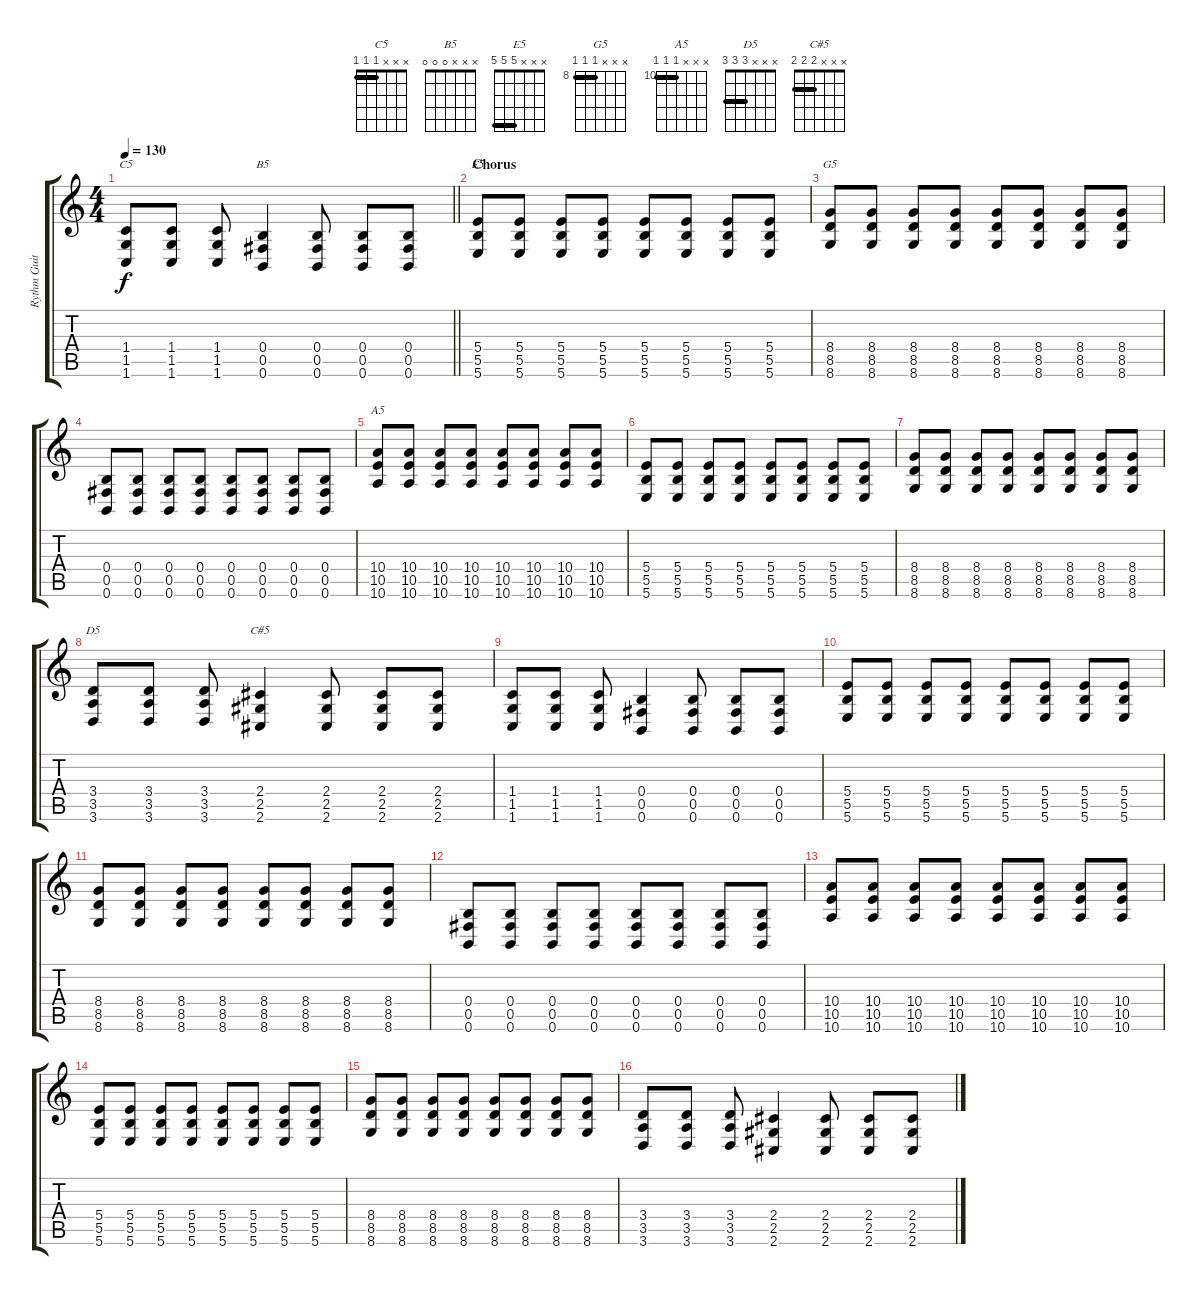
\track ("Rythm Guitar" "Rythm Guit") {instrument overdrivenguitar}
\staff {score tabs}
\tuning (Db4 Ab3 E3 B2 Gb2 B1) {hide}
\chord ("C5" x x x 1 1 1) {barre 1}
\chord ("B5" x x x 0 0 0)
\chord ("E5" x x x 5 5 5) {barre 5}
\chord ("G5" x x x 8 8 8) {firstfret 8 barre 8}
\chord ("A5" x x x 10 10 10) {firstfret 10 barre 10}
\chord ("D5" x x x 3 3 3) {barre 3}
\chord ("C#5" x x x 2 2 2) {barre 2}
\ts (4 4)
\tempo 130
\clef g2
\barLineRight lightlight
\ks c
(1.4 1.5 1.6).8{ch "C5" dy f} (1.4 1.5 1.6).8 (1.4 1.5 1.6).8 (0.4 0.5 0.6).4{ch "B5"} (0.4 0.5 0.6).8 (0.4 0.5 0.6).8 (0.4 0.5 0.6).8 |
\section ("" "Chorus")
(5.4 5.5 5.6).8{ch "E5"} (5.4 5.5 5.6).8 (5.4 5.5 5.6).8 (5.4 5.5 5.6).8 (5.4 5.5 5.6).8 (5.4 5.5 5.6).8 (5.4 5.5 5.6).8 (5.4 5.5 5.6).8 |
(8.4 8.5 8.6).8{ch "G5"} (8.4 8.5 8.6).8 (8.4 8.5 8.6).8 (8.4 8.5 8.6).8 (8.4 8.5 8.6).8 (8.4 8.5 8.6).8 (8.4 8.5 8.6).8 (8.4 8.5 8.6).8 |
(0.4 0.5 0.6).8 (0.4 0.5 0.6).8 (0.4 0.5 0.6).8 (0.4 0.5 0.6).8 (0.4 0.5 0.6).8 (0.4 0.5 0.6).8 (0.4 0.5 0.6).8 (0.4 0.5 0.6).8 |
(10.4 10.5 10.6).8{ch "A5"} (10.4 10.5 10.6).8 (10.4 10.5 10.6).8 (10.4 10.5 10.6).8 (10.4 10.5 10.6).8 (10.4 10.5 10.6).8 (10.4 10.5 10.6).8 (10.4 10.5 10.6).8 |
(5.4 5.5 5.6).8 (5.4 5.5 5.6).8 (5.4 5.5 5.6).8 (5.4 5.5 5.6).8 (5.4 5.5 5.6).8 (5.4 5.5 5.6).8 (5.4 5.5 5.6).8 (5.4 5.5 5.6).8 |
(8.4 8.5 8.6).8 (8.4 8.5 8.6).8 (8.4 8.5 8.6).8 (8.4 8.5 8.6).8 (8.4 8.5 8.6).8 (8.4 8.5 8.6).8 (8.4 8.5 8.6).8 (8.4 8.5 8.6).8 |
(3.4 3.5 3.6).8{ch "D5"} (3.4 3.5 3.6).8 (3.4 3.5 3.6).8 (2.4 2.5 2.6).4{ch "C#5"} (2.4 2.5 2.6).8 (2.4 2.5 2.6).8 (2.4 2.5 2.6).8 |
(1.4 1.5 1.6).8 (1.4 1.5 1.6).8 (1.4 1.5 1.6).8 (0.4 0.5 0.6).4 (0.4 0.5 0.6).8 (0.4 0.5 0.6).8 (0.4 0.5 0.6).8 |
(5.4 5.5 5.6).8 (5.4 5.5 5.6).8 (5.4 5.5 5.6).8 (5.4 5.5 5.6).8 (5.4 5.5 5.6).8 (5.4 5.5 5.6).8 (5.4 5.5 5.6).8 (5.4 5.5 5.6).8 |
(8.4 8.5 8.6).8 (8.4 8.5 8.6).8 (8.4 8.5 8.6).8 (8.4 8.5 8.6).8 (8.4 8.5 8.6).8 (8.4 8.5 8.6).8 (8.4 8.5 8.6).8 (8.4 8.5 8.6).8 |
(0.4 0.5 0.6).8 (0.4 0.5 0.6).8 (0.4 0.5 0.6).8 (0.4 0.5 0.6).8 (0.4 0.5 0.6).8 (0.4 0.5 0.6).8 (0.4 0.5 0.6).8 (0.4 0.5 0.6).8 |
(10.4 10.5 10.6).8 (10.4 10.5 10.6).8 (10.4 10.5 10.6).8 (10.4 10.5 10.6).8 (10.4 10.5 10.6).8 (10.4 10.5 10.6).8 (10.4 10.5 10.6).8 (10.4 10.5 10.6).8 |
(5.4 5.5 5.6).8 (5.4 5.5 5.6).8 (5.4 5.5 5.6).8 (5.4 5.5 5.6).8 (5.4 5.5 5.6).8 (5.4 5.5 5.6).8 (5.4 5.5 5.6).8 (5.4 5.5 5.6).8 |
(8.4 8.5 8.6).8 (8.4 8.5 8.6).8 (8.4 8.5 8.6).8 (8.4 8.5 8.6).8 (8.4 8.5 8.6).8 (8.4 8.5 8.6).8 (8.4 8.5 8.6).8 (8.4 8.5 8.6).8 |
(3.4 3.5 3.6).8 (3.4 3.5 3.6).8 (3.4 3.5 3.6).8 (2.4 2.5 2.6).4 (2.4 2.5 2.6).8 (2.4 2.5 2.6).8 (2.4 2.5 2.6).8
